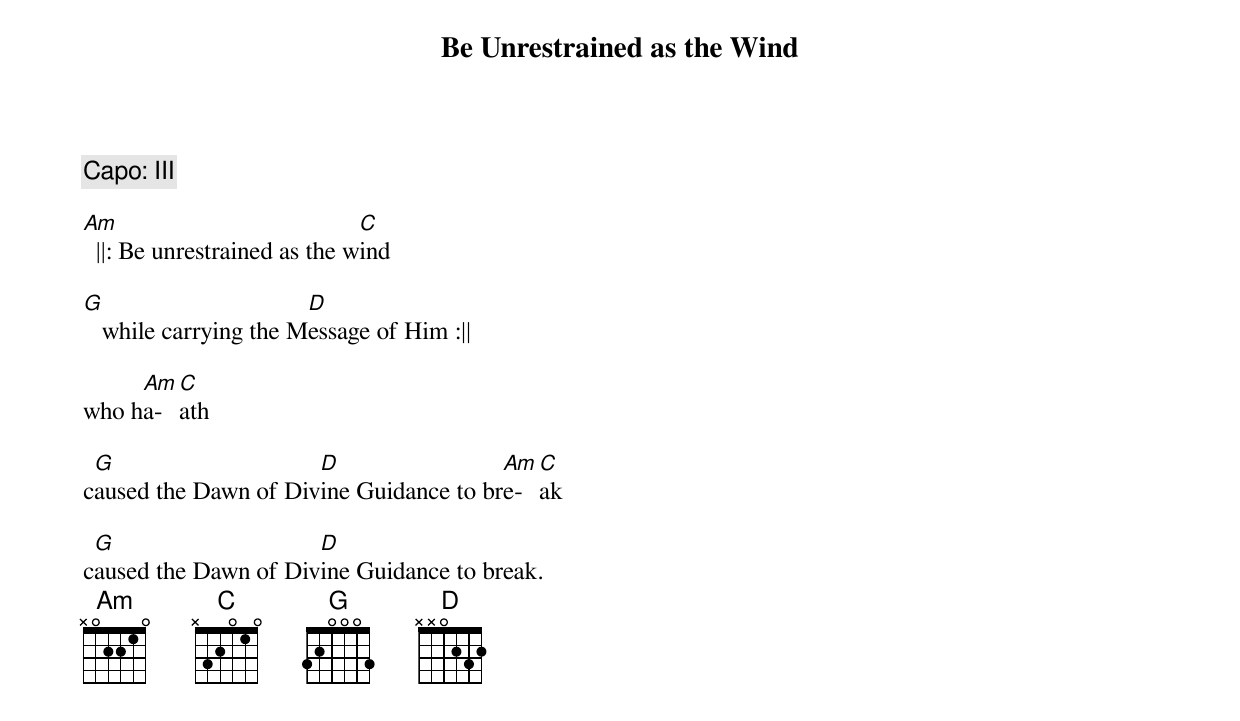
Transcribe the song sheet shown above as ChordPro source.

{title: Be Unrestrained as the Wind}
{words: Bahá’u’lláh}
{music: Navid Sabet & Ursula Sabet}
{c: Capo: III}

[Am]  ||: Be unrestrained as the w[C]ind

[G]   while carrying the M[D]essage of Him :||

who h[Am]a- [C]ath

c[G]aused the Dawn of Div[D]ine Guidance to br[Am]e-[C]ak

c[G]aused the Dawn of Div[D]ine Guidance to break.
